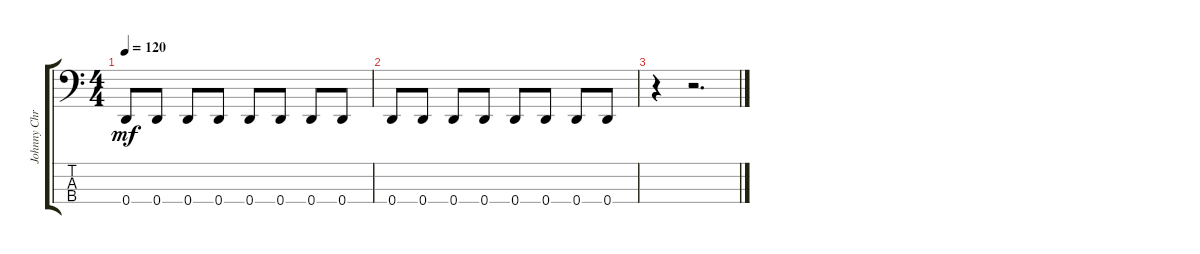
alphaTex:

\track ("Johnny Christ" "Johnny Chr") {instrument electricbassfinger}
\staff {score tabs}
\tuning (G2 D2 A1 D1) {hide}
\ts (4 4)
\tempo 120
\clef f4
\ks c
0.4.8{dy mf} 0.4.8 0.4.8 0.4.8 0.4.8 0.4.8 0.4.8 0.4.8 |
0.4.8 0.4.8 0.4.8 0.4.8 0.4.8 0.4.8 0.4.8 0.4.8 |
r.4 r.2{d}
